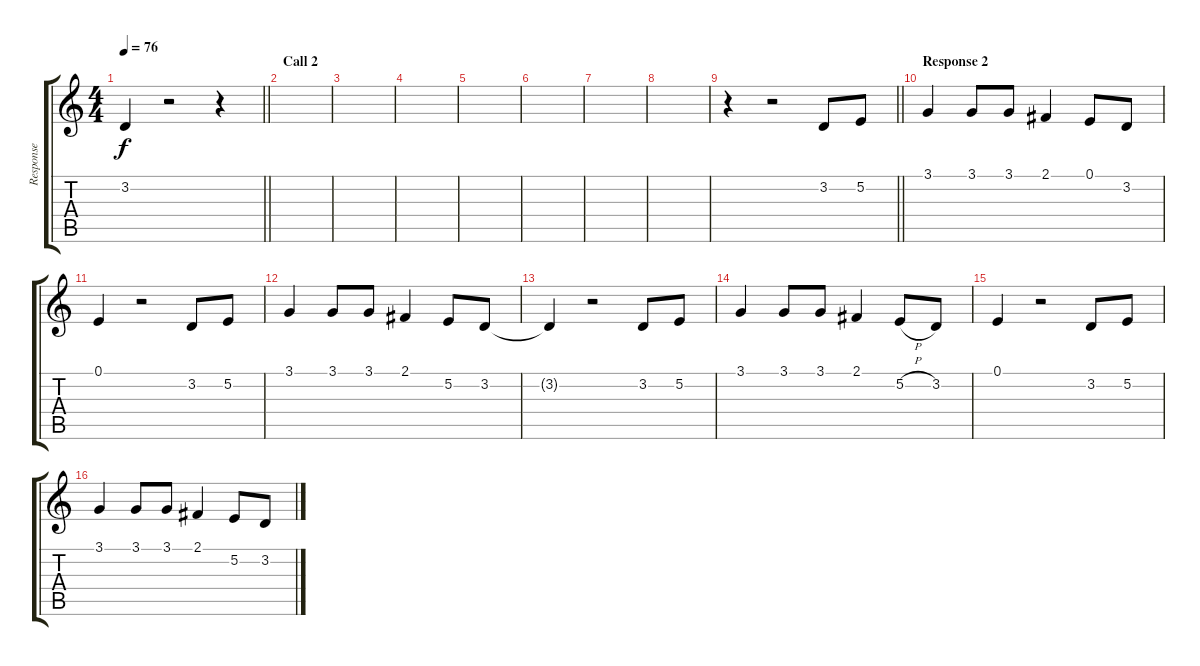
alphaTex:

\track ("Response" "Response") {instrument choiraahs}
\staff {score tabs}
\tuning (E4 B3 G3 D3 A2 E2) {hide}
\ts (4 4)
\tempo 76
\clef g2
\barLineRight lightlight
\ks c
3.2{t}.4{dy f} r.2 r.4 |
\section ("" "Call 2")
|
|
|
|
|
|
|
\barLineRight lightlight
r.4 r.2 3.2.8 5.2.8 |
\section ("" "Response 2")
3.1.4 3.1.8 3.1.8 2.1.4 0.1.8 3.2.8 |
0.1.4 r.2 3.2.8 5.2.8 |
3.1.4 3.1.8 3.1.8 2.1.4 5.2.8 3.2.8 |
3.2{t}.4 r.2 3.2.8 5.2.8 |
3.1.4 3.1.8 3.1.8 2.1.4 5.2{h}.8 3.2.8 |
0.1.4 r.2 3.2.8 5.2.8 |
3.1.4 3.1.8 3.1.8 2.1.4 5.2.8 3.2.8
